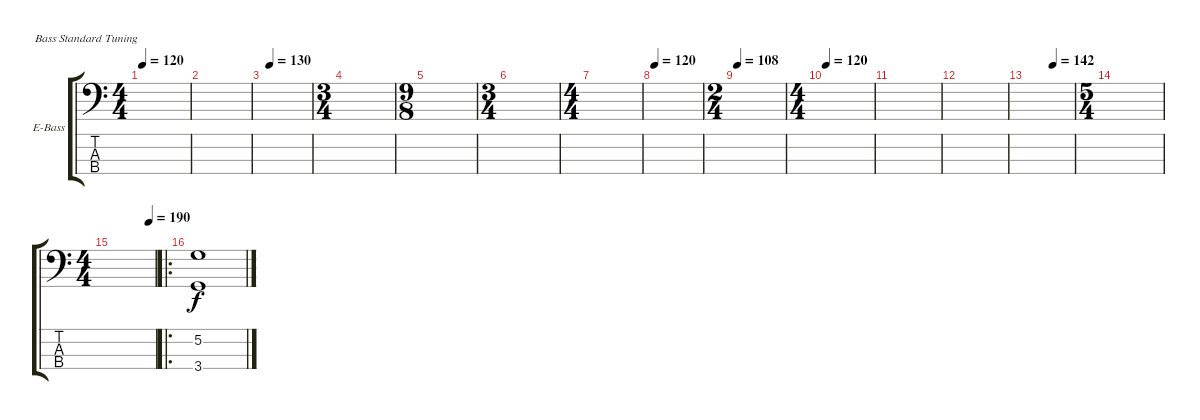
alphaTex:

\defaultSystemsLayout 4
\bracketExtendMode groupsimilarinstruments
\firstSystemTrackNameOrientation horizontal
\otherSystemsTrackNameOrientation horizontal
\track ("Electric Bass" "E-Bass") {instrument electricbassfinger}
\staff {score tabs}
\tuning (G2 D2 A1 E1)
\ts (4 4)
\tempo 120
\clef f4
\scale
0.487395
\ks c
|
\scale
0.256303 |
\tempo (130 0.125)
\scale
0.256303 |
\ts (3 4)
\scale
0.333333 |
\ts (9 8)
\scale
0.333333 |
\ts (3 4)
\scale
0.333333 |
\ts (4 4)
\scale
0.395904 |
\tempo 120
\scale
0.208191 |
\ts (2 4)
\tempo 108
\scale
0.395904 |
\ts (4 4)
\tempo 120
\scale
0.487395 |
\scale
0.256303 |
\scale
0.256303 |
\tempo (142 0.5625)
\scale
0.208191 |
\ts (5 4)
\scale
0.395904 |
\ts (4 4)
\tempo (190 0.875)
\scale
0.395904 |
\ro
\scale
0.363184 (3.4 5.2).1
